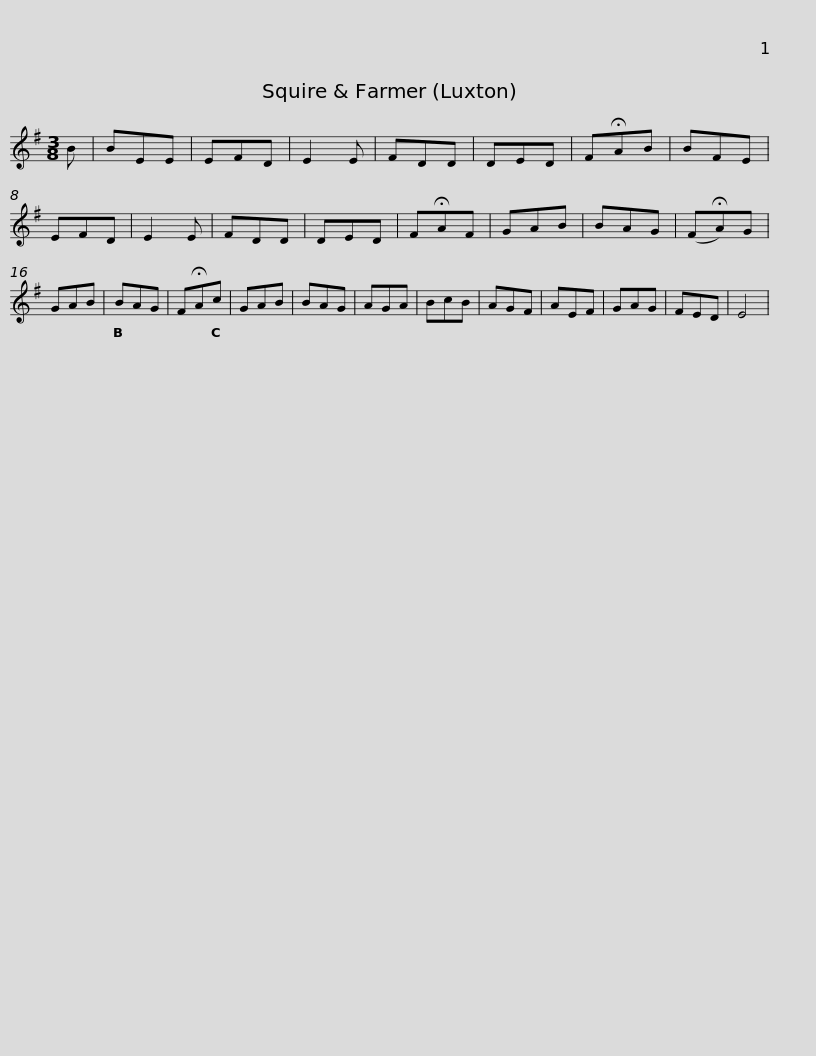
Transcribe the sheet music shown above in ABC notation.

X:1
L:1/8
M:3/8
I:linebreak $
K:G
V:1 treble
V:1
 B | BEE | EFD | E2 E | FDD | %5
 DED | F!fermata!AB | BFE | EFD | E2 E |$ %10
 FDD | DED | F!fermata!AF | GAB | BAG | %15
 (F!fermata!A)G | GAB | BAG | F!fermata!Ac |$ GAB | %20
 BAG | AGA | BcB | AGF | AEF | %25
 GAG | FED | E4 | %28
